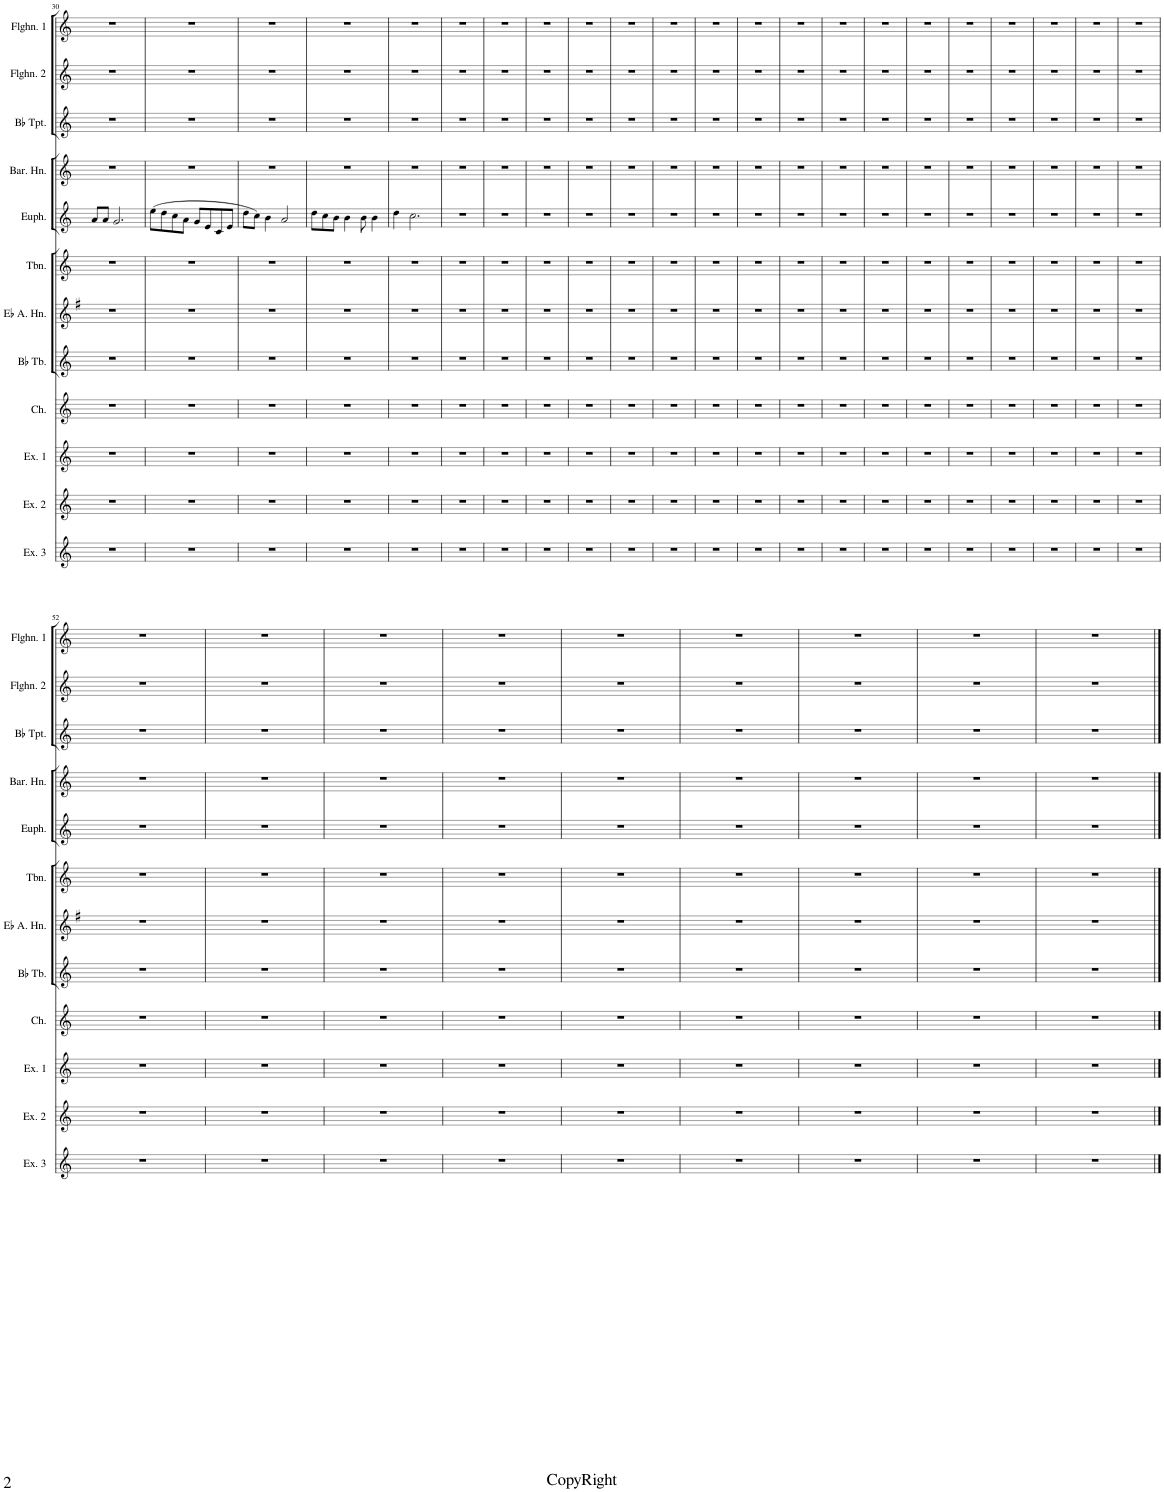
**kern	**kern	**kern	**kern	**kern	**kern	**kern	**kern	**kern	**kern	**kern	**kern
*part12	*part11	*part10	*part9	*part8	*part7	*part6	*part5	*part4	*part3	*part2	*part1
*staff12	*staff11	*staff10	*staff9	*staff8	*staff7	*staff6	*staff5	*staff4	*staff3	*staff2	*staff1
*I"Explode 3	*I"Explode 2	*I"Explode 1	*I"Chords	*I"Bb Tuba	*I"Eb Alto Horn	*I"Trombone	*I"Euphonium	*I"Baritone Horn	*I"Bb Trumpet	*I"Flugelhorn 2	*I"Flugelhorn 1
*I'Ex. 3	*I'Ex. 2	*I'Ex. 1	*I'Ch.	*I'Bb Tb.	*I'Eb A. Hn.	*I'Tbn.	*I'Euph.	*I'Bar. Hn.	*I'Bb Tpt.	*I'Flghn. 2	*I'Flghn. 1
!!LO:PB:g=z
*clefG2	*clefG2	*clefG2	*clefG2	*clefG2	*clefG2	*clefG2	*clefG2	*clefG2	*clefG2	*clefG2	*clefG2
*Trd8c14	*Trd8c14	*Trd8c14	*Trd8c14	*Trd15c26	*Trd4c7	*Trd8c14	*Trd8c14	*Trd4c7	*Trd1c2	*Trd1c2	*Trd1c2
*k[]	*k[]	*k[]	*k[]	*k[]	*k[f#]	*k[]	*k[]	*k[]	*k[]	*k[]	*k[]
*M4/4	*M4/4	*M4/4	*M4/4	*M4/4	*M4/4	*M4/4	*M4/4	*M4/4	*M4/4	*M4/4	*M4/4
=30	=30	=30	=30	=30	=30	=30	=30	=30	=30	=30	=30
1r	1r	1r	1r	1r	1r	1r	8a/L	1r	1r	1r	1r
.	.	.	.	.	.	.	8a/J	.	.	.	.
.	.	.	.	.	.	.	2.g/	.	.	.	.
=31	=31	=31	=31	=31	=31	=31	=31	=31	=31	=31	=31
1r	1r	1r	1r	1r	1r	1r	(8ee\L	1r	1r	1r	1r
.	.	.	.	.	.	.	8dd\	.	.	.	.
.	.	.	.	.	.	.	8cc\	.	.	.	.
.	.	.	.	.	.	.	8a\J	.	.	.	.
.	.	.	.	.	.	.	8g/L	.	.	.	.
.	.	.	.	.	.	.	8e/	.	.	.	.
.	.	.	.	.	.	.	8c/	.	.	.	.
.	.	.	.	.	.	.	8e/J	.	.	.	.
=32	=32	=32	=32	=32	=32	=32	=32	=32	=32	=32	=32
1r	1r	1r	1r	1r	1r	1r	8dd\L	1r	1r	1r	1r
.	.	.	.	.	.	.	8cc\J)	.	.	.	.
.	.	.	.	.	.	.	4b\	.	.	.	.
.	.	.	.	.	.	.	2a/	.	.	.	.
=33	=33	=33	=33	=33	=33	=33	=33	=33	=33	=33	=33
1r	1r	1r	1r	1r	1r	1r	8dd\L	1r	1r	1r	1r
.	.	.	.	.	.	.	8cc\	.	.	.	.
.	.	.	.	.	.	.	8b\J	.	.	.	.
.	.	.	.	.	.	.	4b\	.	.	.	.
.	.	.	.	.	.	.	8b\	.	.	.	.
.	.	.	.	.	.	.	4b\	.	.	.	.
=34	=34	=34	=34	=34	=34	=34	=34	=34	=34	=34	=34
1r	1r	1r	1r	1r	1r	1r	4dd\	1r	1r	1r	1r
.	.	.	.	.	.	.	2.cc\	.	.	.	.
=35	=35	=35	=35	=35	=35	=35	=35	=35	=35	=35	=35
1r	1r	1r	1r	1r	1r	1r	1r	1r	1r	1r	1r
=36	=36	=36	=36	=36	=36	=36	=36	=36	=36	=36	=36
1r	1r	1r	1r	1r	1r	1r	1r	1r	1r	1r	1r
=37	=37	=37	=37	=37	=37	=37	=37	=37	=37	=37	=37
1r	1r	1r	1r	1r	1r	1r	1r	1r	1r	1r	1r
=38	=38	=38	=38	=38	=38	=38	=38	=38	=38	=38	=38
1r	1r	1r	1r	1r	1r	1r	1r	1r	1r	1r	1r
=39	=39	=39	=39	=39	=39	=39	=39	=39	=39	=39	=39
1r	1r	1r	1r	1r	1r	1r	1r	1r	1r	1r	1r
=40	=40	=40	=40	=40	=40	=40	=40	=40	=40	=40	=40
1r	1r	1r	1r	1r	1r	1r	1r	1r	1r	1r	1r
=41	=41	=41	=41	=41	=41	=41	=41	=41	=41	=41	=41
1r	1r	1r	1r	1r	1r	1r	1r	1r	1r	1r	1r
=42	=42	=42	=42	=42	=42	=42	=42	=42	=42	=42	=42
1r	1r	1r	1r	1r	1r	1r	1r	1r	1r	1r	1r
=43	=43	=43	=43	=43	=43	=43	=43	=43	=43	=43	=43
1r	1r	1r	1r	1r	1r	1r	1r	1r	1r	1r	1r
=44	=44	=44	=44	=44	=44	=44	=44	=44	=44	=44	=44
1r	1r	1r	1r	1r	1r	1r	1r	1r	1r	1r	1r
=45	=45	=45	=45	=45	=45	=45	=45	=45	=45	=45	=45
1r	1r	1r	1r	1r	1r	1r	1r	1r	1r	1r	1r
=46	=46	=46	=46	=46	=46	=46	=46	=46	=46	=46	=46
1r	1r	1r	1r	1r	1r	1r	1r	1r	1r	1r	1r
=47	=47	=47	=47	=47	=47	=47	=47	=47	=47	=47	=47
1r	1r	1r	1r	1r	1r	1r	1r	1r	1r	1r	1r
=48	=48	=48	=48	=48	=48	=48	=48	=48	=48	=48	=48
1r	1r	1r	1r	1r	1r	1r	1r	1r	1r	1r	1r
=49	=49	=49	=49	=49	=49	=49	=49	=49	=49	=49	=49
1r	1r	1r	1r	1r	1r	1r	1r	1r	1r	1r	1r
=50	=50	=50	=50	=50	=50	=50	=50	=50	=50	=50	=50
1r	1r	1r	1r	1r	1r	1r	1r	1r	1r	1r	1r
=51	=51	=51	=51	=51	=51	=51	=51	=51	=51	=51	=51
1r	1r	1r	1r	1r	1r	1r	1r	1r	1r	1r	1r
!!LO:LB:g=z
=52	=52	=52	=52	=52	=52	=52	=52	=52	=52	=52	=52
1r	1r	1r	1r	1r	1r	1r	1r	1r	1r	1r	1r
=53	=53	=53	=53	=53	=53	=53	=53	=53	=53	=53	=53
1r	1r	1r	1r	1r	1r	1r	1r	1r	1r	1r	1r
=54	=54	=54	=54	=54	=54	=54	=54	=54	=54	=54	=54
1r	1r	1r	1r	1r	1r	1r	1r	1r	1r	1r	1r
=55	=55	=55	=55	=55	=55	=55	=55	=55	=55	=55	=55
1r	1r	1r	1r	1r	1r	1r	1r	1r	1r	1r	1r
=56	=56	=56	=56	=56	=56	=56	=56	=56	=56	=56	=56
1r	1r	1r	1r	1r	1r	1r	1r	1r	1r	1r	1r
=57	=57	=57	=57	=57	=57	=57	=57	=57	=57	=57	=57
1r	1r	1r	1r	1r	1r	1r	1r	1r	1r	1r	1r
=58	=58	=58	=58	=58	=58	=58	=58	=58	=58	=58	=58
1r	1r	1r	1r	1r	1r	1r	1r	1r	1r	1r	1r
=59	=59	=59	=59	=59	=59	=59	=59	=59	=59	=59	=59
1r	1r	1r	1r	1r	1r	1r	1r	1r	1r	1r	1r
=60	=60	=60	=60	=60	=60	=60	=60	=60	=60	=60	=60
1r	1r	1r	1r	1r	1r	1r	1r	1r	1r	1r	1r
==	==	==	==	==	==	==	==	==	==	==	==
*-	*-	*-	*-	*-	*-	*-	*-	*-	*-	*-	*-
